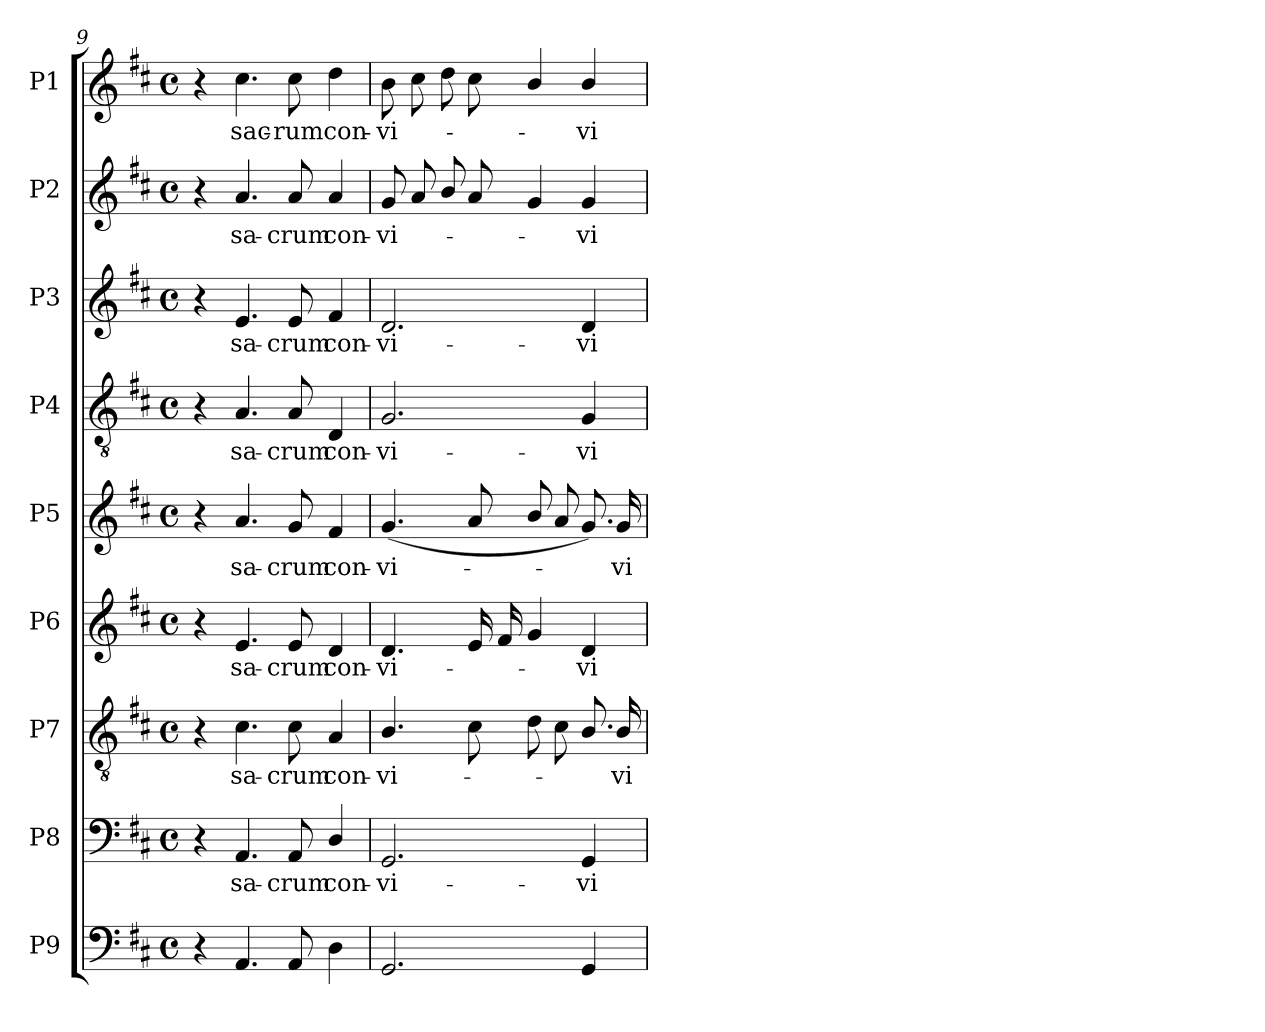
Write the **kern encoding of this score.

**kern	**kern	**text	**kern	**text	**kern	**text	**kern	**text	**kern	**text	**kern	**text	**kern	**text	**kern	**text
*part9	*part8	*part8	*part7	*part7	*part6	*part6	*part5	*part5	*part4	*part4	*part3	*part3	*part2	*part2	*part1	*part1
*staff9	*staff8	*staff8	*staff7	*staff7	*staff6	*staff6	*staff5	*staff5	*staff4	*staff4	*staff3	*staff3	*staff2	*staff2	*staff1	*staff1
*I"P9	*I"P8	*	*I"P7	*	*I"P6	*	*I"P5	*	*I"P4	*	*I"P3	*	*I"P2	*	*I"P1	*
*clefF4	*clefF4	*	*clefGv2	*	*clefG2	*	*clefG2	*	*clefGv2	*	*clefG2	*	*clefG2	*	*clefG2	*
*	*	*	*ITrd7c12	*	*	*	*	*	*ITrd7c12	*	*	*	*	*	*	*
*k[f#c#]	*k[f#c#]	*	*k[f#c#]	*	*k[f#c#]	*	*k[f#c#]	*	*k[f#c#]	*	*k[f#c#]	*	*k[f#c#]	*	*k[f#c#]	*
*D:	*D:	*	*D:	*	*D:	*	*D:	*	*D:	*	*D:	*	*D:	*	*D:	*
*M4/4	*M4/4	*	*M4/4	*	*M4/4	*	*M4/4	*	*M4/4	*	*M4/4	*	*M4/4	*	*M4/4	*
*met(c)	*met(c)	*	*met(c)	*	*met(c)	*	*met(c)	*	*met(c)	*	*met(c)	*	*met(c)	*	*met(c)	*
=9	=9	=9	=9	=9	=9	=9	=9	=9	=9	=9	=9	=9	=9	=9	=9	=9
4r	4r	.	4r	.	4r	.	4r	.	4r	.	4r	.	4r	.	4r	.
!	!	!LO:LY:b:color=#000000	!	!	!	!	!	!	!	!	!	!	!	!	!	!
!	!	!	!	!LO:LY:b:color=#000000	!	!	!	!	!	!	!	!	!	!	!	!
!	!	!	!	!	!	!LO:LY:b:color=#000000	!	!	!	!	!	!	!	!	!	!
!	!	!	!	!	!	!	!	!LO:LY:b:color=#000000	!	!	!	!	!	!	!	!
!	!	!	!	!	!	!	!	!	!	!LO:LY:b:color=#000000	!	!	!	!	!	!
!	!	!	!	!	!	!	!	!	!	!	!	!LO:LY:b:color=#000000	!	!	!	!
!	!	!	!	!	!	!	!	!	!	!	!	!	!	!LO:LY:b:color=#000000	!	!
!	!	!	!	!	!	!	!	!	!	!	!	!	!	!	!	!LO:LY:b:color=#000000
4.AAi/	4.AAi/	sa-	4.C#i\	sa-	4.ei/	sa-	4.ai/	sa-	4.AAi/	sa-	4.ei/	sa-	4.ai/	sa-	4.cc#i\	sac-
!	!	!LO:LY:b:color=#000000	!	!	!	!	!	!	!	!	!	!	!	!	!	!
!	!	!	!	!LO:LY:b:color=#000000	!	!	!	!	!	!	!	!	!	!	!	!
!	!	!	!	!	!	!LO:LY:b:color=#000000	!	!	!	!	!	!	!	!	!	!
!	!	!	!	!	!	!	!	!LO:LY:b:color=#000000	!	!	!	!	!	!	!	!
!	!	!	!	!	!	!	!	!	!	!LO:LY:b:color=#000000	!	!	!	!	!	!
!	!	!	!	!	!	!	!	!	!	!	!	!LO:LY:b:color=#000000	!	!	!	!
!	!	!	!	!	!	!	!	!	!	!	!	!	!	!LO:LY:b:color=#000000	!	!
!	!	!	!	!	!	!	!	!	!	!	!	!	!	!	!	!LO:LY:b:color=#000000
8AAi/	8AAi/	-crum	8C#i\	-crum	8ei/	-crum	8gi/	-crum	8AAi/	-crum	8ei/	-crum	8ai/	-crum	8cc#i\	-rum
!	!	!LO:LY:b:color=#000000	!	!	!	!	!	!	!	!	!	!	!	!	!	!
!	!	!	!	!LO:LY:b:color=#000000	!	!	!	!	!	!	!	!	!	!	!	!
!	!	!	!	!	!	!LO:LY:b:color=#000000	!	!	!	!	!	!	!	!	!	!
!	!	!	!	!	!	!	!	!LO:LY:b:color=#000000	!	!	!	!	!	!	!	!
!	!	!	!	!	!	!	!	!	!	!LO:LY:b:color=#000000	!	!	!	!	!	!
!	!	!	!	!	!	!	!	!	!	!	!	!LO:LY:b:color=#000000	!	!	!	!
!	!	!	!	!	!	!	!	!	!	!	!	!	!	!LO:LY:b:color=#000000	!	!
!	!	!	!	!	!	!	!	!	!	!	!	!	!	!	!	!LO:LY:b:color=#000000
4Di\	4Di/	con-	4AAi/	con-	4di/	con-	4f#i/	con-	4DDi/	con-	4f#i/	con-	4ai/	con-	4ddi\	con-
=10	=10	=10	=10	=10	=10	=10	=10	=10	=10	=10	=10	=10	=10	=10	=10	=10
!	!	!LO:LY:b:color=#000000	!	!	!	!	!	!	!	!	!	!	!	!	!	!
!	!	!	!	!LO:LY:b:color=#000000	!	!	!	!	!	!	!	!	!	!	!	!
!	!	!	!	!	!	!LO:LY:b:color=#000000	!	!	!	!	!	!	!	!	!	!
!	!	!	!	!	!	!	!	!LO:LY:b:color=#000000	!	!	!	!	!	!	!	!
!	!	!	!	!	!	!	!	!	!	!LO:LY:b:color=#000000	!	!	!	!	!	!
!	!	!	!	!	!	!	!	!	!	!	!	!LO:LY:b:color=#000000	!	!	!	!
!	!	!	!	!	!	!	!	!	!	!	!	!	!	!LO:LY:b:color=#000000	!	!
!	!	!	!	!	!	!	!	!	!	!	!	!	!	!	!	!LO:LY:b:color=#000000
2.GGi/	2.GGi/	-vi-	4.BBi/	-vi-	4.di/	-vi-	(4.gi/	-vi-	2.GGi/	-vi-	2.di/	-vi-	8gi/	-vi-	8bi\	-vi-
.	.	.	.	.	.	.	.	.	.	.	.	.	8ai/	.	8cc#i\	.
.	.	.	.	.	.	.	.	.	.	.	.	.	8bi/	.	8ddi\	.
.	.	.	8C#i\	.	16ei/	.	8ai/	.	.	.	.	.	8ai/	.	8cc#i\	.
.	.	.	.	.	16f#i/	.	.	.	.	.	.	.	.	.	.	.
.	.	.	8Di\	.	4gi/	.	8bi/	.	.	.	.	.	4gi/	.	4bi/	.
.	.	.	8C#i\	.	.	.	8ai/	.	.	.	.	.	.	.	.	.
!	!	!LO:LY:b:color=#000000	!	!	!	!	!	!	!	!	!	!	!	!	!	!
!	!	!	!	!	!	!LO:LY:b:color=#000000	!	!	!	!	!	!	!	!	!	!
!	!	!	!	!	!	!	!	!	!	!LO:LY:b:color=#000000	!	!	!	!	!	!
!	!	!	!	!	!	!	!	!	!	!	!	!LO:LY:b:color=#000000	!	!	!	!
!	!	!	!	!	!	!	!	!	!	!	!	!	!	!LO:LY:b:color=#000000	!	!
!	!	!	!	!	!	!	!	!	!	!	!	!	!	!	!	!LO:LY:b:color=#000000
4GGi/	4GGi/	-vi-	8.BBi/	.	4di/	-vi-	8.gi/)	.	4GGi/	-vi-	4di/	-vi-	4gi/	-vi-	4bi/	-vi-
!	!	!	!	!LO:LY:b:color=#000000	!	!	!	!	!	!	!	!	!	!	!	!
!	!	!	!	!	!	!	!	!LO:LY:b:color=#000000	!	!	!	!	!	!	!	!
.	.	.	16BBi/	-vi-	.	.	16gi/	-vi-	.	.	.	.	.	.	.	.
=	=	=	=	=	=	=	=	=	=	=	=	=	=	=	=	=
*-	*-	*-	*-	*-	*-	*-	*-	*-	*-	*-	*-	*-	*-	*-	*-	*-
